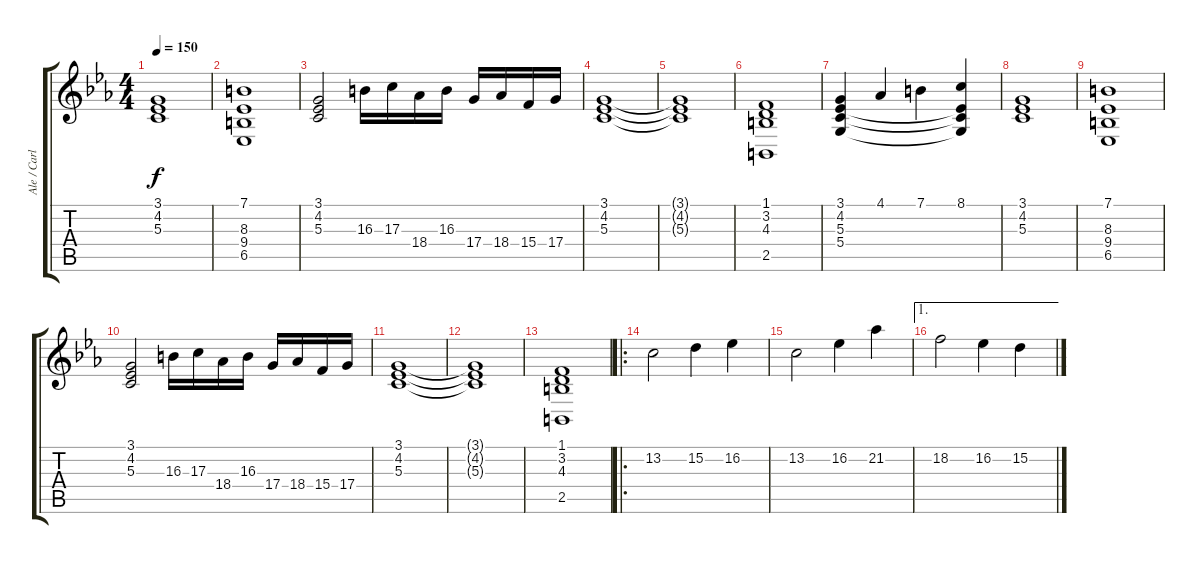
\track ("Ale / Carlitos" "Ale / Carl") {instrument stringensemble1}
\staff {score tabs}
\tuning (E4 B3 G3 D3 A2 E2) {hide}
\ts (4 4)
\tempo 150
\clef g2
\ks cminor
(3.1 4.2 5.3).1{dy f} |
(7.1 8.3 9.4 6.5).1 |
(3.1 4.2 5.3).2 16.3.16 17.3.16 18.4.16 16.3.16 17.4.16 18.4.16 15.4.16 17.4.16 |
(3.1 4.2 5.3).1 |
(3.1{t} 4.2{t} 5.3{t}).1 |
(1.1 3.2 4.3 2.5).1 |
(3.1 4.2 5.3 5.4).4 4.1.4 7.1.4 (8.1 4.2{t} 5.3{t} 5.4{t}).4 |
(3.1 4.2 5.3).1 |
(7.1 8.3 9.4 6.5).1 |
(3.1 4.2 5.3).2 16.3.16 17.3.16 18.4.16 16.3.16 17.4.16 18.4.16 15.4.16 17.4.16 |
(3.1 4.2 5.3).1 |
(3.1{t} 4.2{t} 5.3{t}).1 |
(1.1 3.2 4.3 2.5).1 |
\ro
13.2.2 15.2.4 16.2.4 |
13.2.2 16.2.4 21.2.4 |
\ae 1
18.2.2 16.2.4 15.2.4
